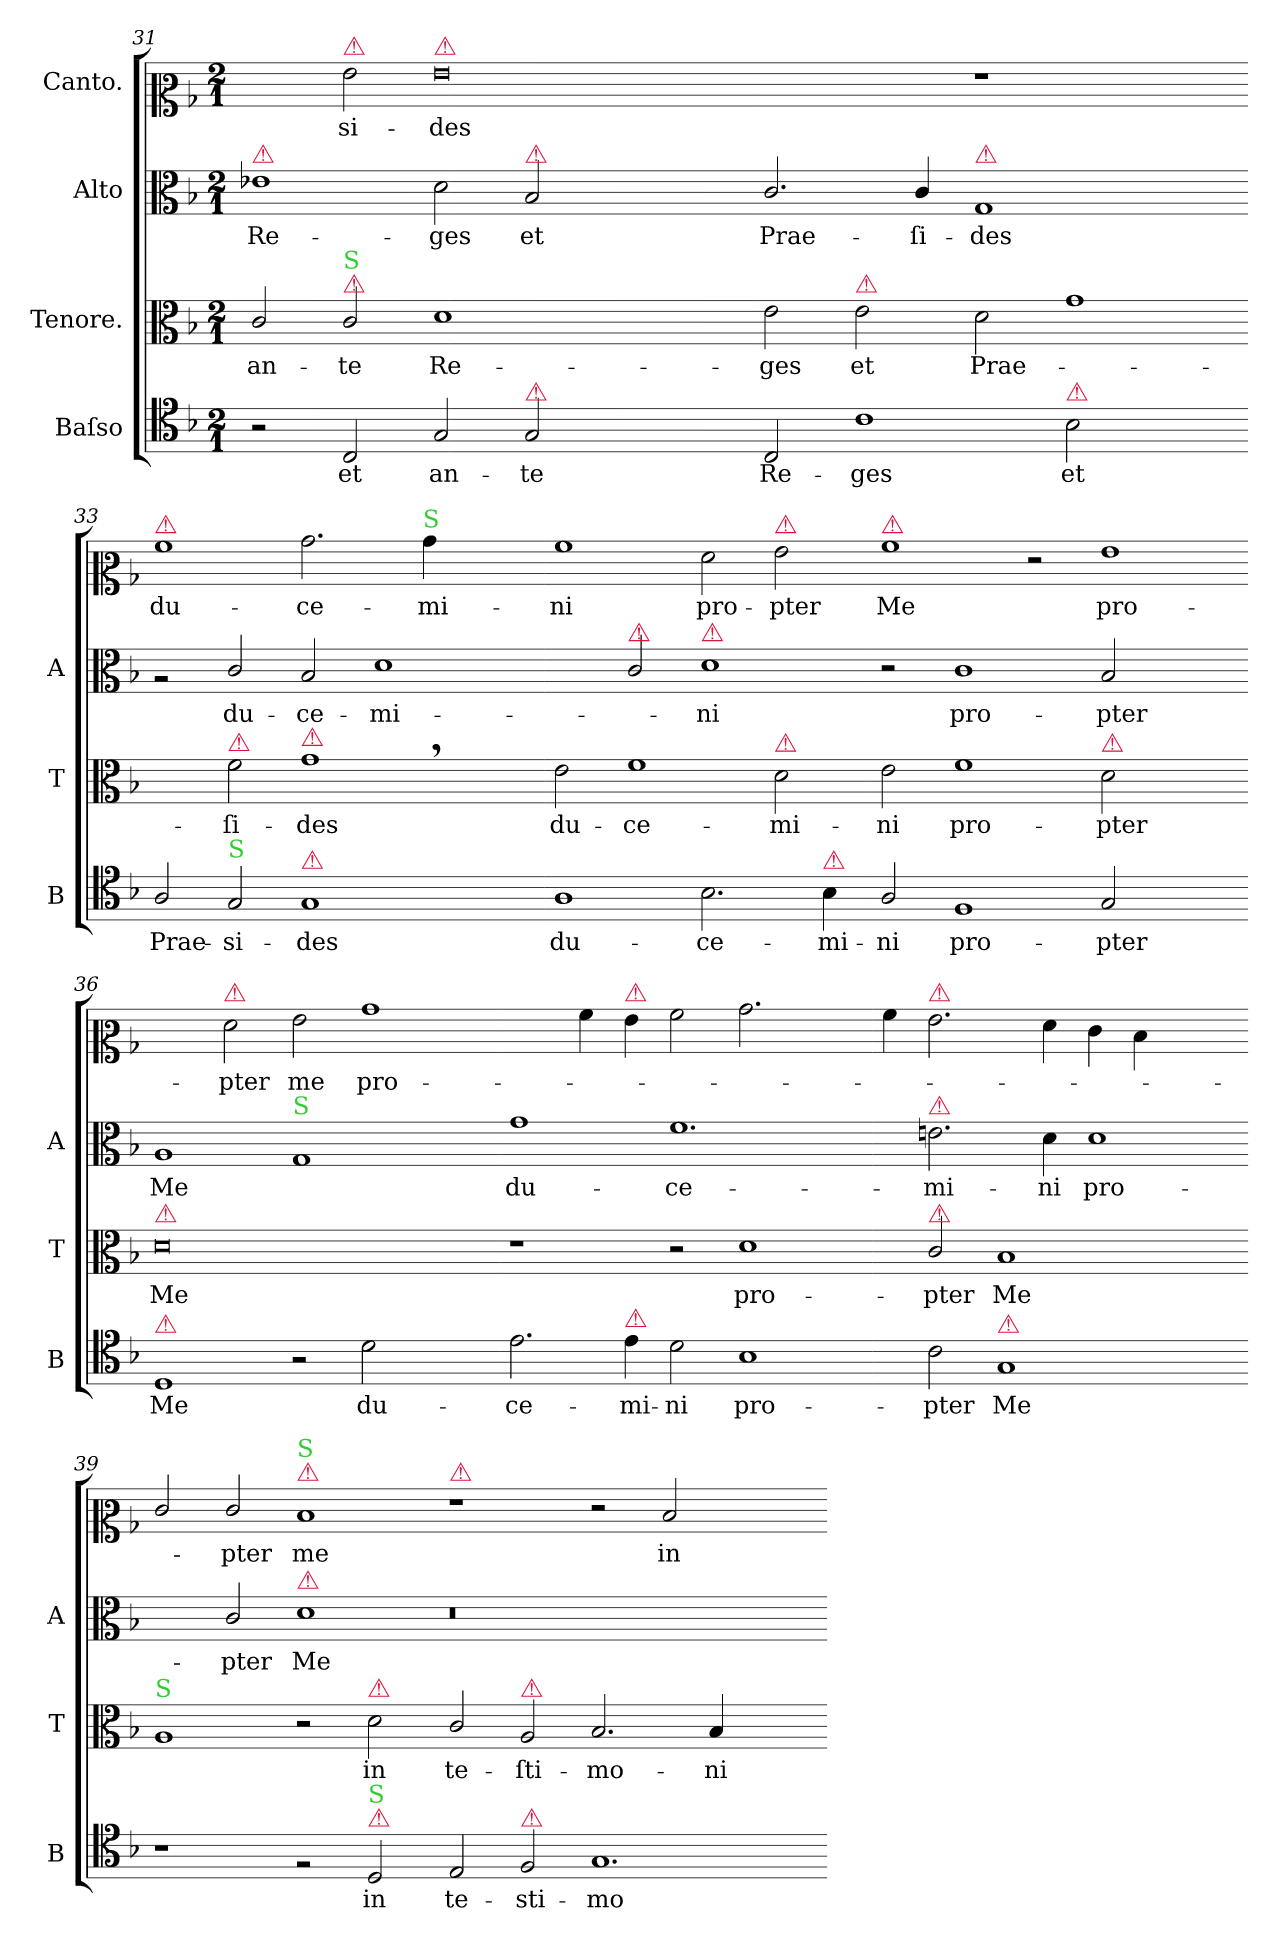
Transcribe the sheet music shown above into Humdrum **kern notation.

**kern	**text	**kern	**text	**kern	**text	**kern	**text
*part4	*part4	*part3	*part3	*part2	*part2	*part1	*part1
*staff4	*staff4	*staff3	*staff3	*staff2	*staff2	*staff1	*staff1
*I"Baſso	*	*I"Tenore.	*	*I"Alto	*	*I"Canto.	*
*I'B	*	*I'T	*	*I'A	*	*	*
*clefC4	*	*clefC3	*	*clefC3	*	*clefC2	*
*k[b-]	*	*k[b-]	*	*k[b-]	*	*k[b-]	*
*M2/1	*	*M2/1	*	*M2/1	*	*M2/1	*
=31	=31	=31	=31	=31	=31	=31	=31
!	!	!	!	!LO:TX:a:color=crimson:t=⚠	!	!	!
!	!	!	!LO:LY:i	!	!LO:LY:i	!	!
2r	.	2c/	an-	1e-X	Re-	2ryy	.
!	!	!	!	!	!	!LO:TX:a:color=crimson:t=⚠	!
!	!	!LO:TX:a:color=crimson:t=⚠	!	!	!	!	!
!	!	!LO:TX:a:color=limegreen:t=S	!	!	!	!	!
!	!LO:LY:i	!	!LO:LY:i	!	!	!	!
2C/	et	2c/	-te	.	.	2g\	-si-
!	!	!	!	!	!	!LO:TX:a:color=crimson:t=⚠	!
!	!LO:LY:i	!	!LO:LY:i	!	!LO:LY:i	!	!
2G/	an-	1d	Re-	2d\	-ges	0g	-des
!	!	!	!	!LO:TX:a:color=crimson:t=⚠	!	!	!
!LO:TX:a:color=crimson:t=⚠	!	!	!	!	!	!	!
!	!LO:LY:i	!	!	!	!LO:LY:i	!	!
2G/	-te	.	.	2B-/	et	.	.
1ryy	.	1ryy	.	1ryy	.	.	.
=32-	=32-	=32-	=32-	=32-	=32-	=32-	=32-
!	!LO:LY:i	!	!LO:LY:i	!	!LO:LY:i	!	!
2C/	Re-	2e\	-ges	2.c/	Prae-	1ryy	.
!	!	!LO:TX:a:color=crimson:t=⚠	!	!	!	!	!
!	!LO:LY:i	!	!LO:LY:i	!	!	!	!
1c	-ges	2e\	et	.	.	.	.
!	!	!	!	!	!LO:LY:i	!	!
.	.	.	.	4c/	-ſi-	.	.
!	!	!	!	!LO:TX:a:color=crimson:t=⚠	!	!	!
!	!	!	!LO:LY:i	!	!LO:LY:i	!	!
.	.	2d\	Prae-	1G	-des	1r	.
!LO:TX:a:color=crimson:t=⚠	!	!	!	!	!	!	!
2B-\	et	1g\	.	.	.	.	.
2ryy	.	.	.	2ryy	.	2ryy	.
=33-	=33-	=33-	=33-	=33-	=33-	=33-	=33-
!	!	!	!	!	!	!LO:TX:a:color=crimson:t=⚠	!
2A/	Prae-	2ryy	.	2rA	.	1a	du-
!	!	!LO:TX:a:color=crimson:t=⚠	!	!	!	!	!
!LO:TX:a:color=limegreen:t=S	!	!	!	!	!	!	!
!	!	!	!LO:LY:i	!	!	!	!
2G/	-si-	2f\	-ſi-	2c/	du-	.	.
!	!	!LO:TX:a:color=crimson:t=⚠	!	!	!	!	!
!LO:TX:a:color=crimson:t=⚠	!	!	!	!	!	!	!
!	!	!	!LO:LY:i	!	!	!	!
1G	-des	1g,<	-des	2B-/	-ce-	2.b-\	-ce-
.	.	.	.	1d\	-mi-	.	.
!	!	!	!	!	!	!LO:TX:a:color=limegreen:t=S	!
.	.	.	.	.	.	4b-\	-mi-
2ryy	.	2ryy	.	.	.	2ryy	.
=34-	=34-	=34-	=34-	=34-	=34-	=34-	=34-
1A	du-	2e\	du-	2ryy	.	1a	-ni
!	!	!	!	!LO:TX:a:color=crimson:t=⚠	!	!	!
.	.	1f	-ce-	2c/	.	.	.
!	!	!	!	!LO:TX:a:color=crimson:t=⚠	!	!	!
2.B-\	-ce-	.	.	1d	-ni	2f\	pro-
!	!	!	!	!	!	!LO:TX:a:color=crimson:t=⚠	!
!	!	!LO:TX:a:color=crimson:t=⚠	!	!	!	!	!
.	.	2d\	-mi-	.	.	2g\	-pter
!LO:TX:a:color=crimson:t=⚠	!	!	!	!	!	!	!
4B-\	-mi-	.	.	.	.	.	.
=35-	=35-	=35-	=35-	=35-	=35-	=35-	=35-
!	!	!	!	!	!	!LO:TX:a:color=crimson:t=⚠	!
2A/	-ni	2e\	-ni	2r	.	1a	Me
1F	pro-	1f	pro-	1c	pro-	.	.
.	.	.	.	.	.	2r	.
!	!	!LO:TX:a:color=crimson:t=⚠	!	!	!	!	!
2G/	-pter	2d\	-pter	2B-/	-pter	1g\	pro-
2ryy	.	2ryy	.	2ryy	.	.	.
=36-	=36-	=36-	=36-	=36-	=36-	=36-	=36-
!	!	!LO:TX:a:color=crimson:t=⚠	!	!	!	!	!
!LO:TX:a:color=crimson:t=⚠	!	!	!	!	!	!	!
1D	Me	0d	Me	1A	Me	2ryy	.
!	!	!	!	!	!	!LO:TX:a:color=crimson:t=⚠	!
.	.	.	.	.	.	2f\	-pter
!	!	!	!	!LO:TX:a:color=limegreen:t=S	!	!	!
2r	.	.	.	1G	.	2g\	me
2d\	du-	.	.	.	.	1b-\	pro-
2ryy	.	2ryy	.	2ryy	.	.	.
=37-	=37-	=37-	=37-	=37-	=37-	=37-	=37-
2.e\	-ce-	1r	.	1g	du-	2ryy	.
.	.	.	.	.	.	4a\	.
!	!	!	!	!	!	!LO:TX:a:color=crimson:t=⚠	!
!LO:TX:a:color=crimson:t=⚠	!	!	!	!	!	!	!
4e\	-mi-	.	.	.	.	4g\	.
2d\	-ni	2r	.	1.f	-ce-	2a\	.
!	!	!	!LO:LY:i	!	!	!	!
1B-\	pro-	1d\	pro-	.	.	2.b-\	.
.	.	.	.	.	.	4ryy	.
=38-	=38-	=38-	=38-	=38-	=38-	=38-	=38-
4ryy	.	4ryy	.	4ryy	.	4a\	.
!	!	!	!	!	!	!LO:TX:a:color=crimson:t=⚠	!
!	!	!	!	!LO:TX:a:color=crimson:t=⚠	!	!	!
!	!	!LO:TX:a:color=crimson:t=⚠	!	!	!	!	!
!	!	!	!LO:LY:i	!	!	!	!
2c\	-pter	2c/	-pter	2.en\	-mi-	2.g\	.
!LO:TX:a:color=crimson:t=⚠	!	!	!	!	!	!	!
!	!	!	!LO:LY:i	!	!	!	!
1G	Me	1B-	Me	.	.	.	.
.	.	.	.	4d\	-ni	4f\	.
.	.	.	.	1d\	pro-	4e\	.
.	.	.	.	.	.	4d\	.
2ryy	.	2ryy	.	.	.	2ryy	.
=39-	=39-	=39-	=39-	=39-	=39-	=39-	=39-
!	!	!LO:TX:a:color=limegreen:t=S	!	!	!	!	!
1r	.	1A	.	2ryy	.	2e/	.
.	.	.	.	2c/	-pter	2e/	-pter
!	!	!	!	!	!	!LO:TX:a:color=crimson:t=⚠	!
!	!	!	!	!	!	!LO:TX:a:color=limegreen:t=S	!
!	!	!	!	!LO:TX:a:color=crimson:t=⚠	!	!	!
2rF	.	2r	.	1d	Me	1d	me
!	!	!LO:TX:a:color=crimson:t=⚠	!	!	!	!	!
!LO:TX:a:color=crimson:t=⚠	!	!	!	!	!	!	!
!LO:TX:a:color=limegreen:t=S	!	!	!	!	!	!	!
2D/	in	2d\	in	.	.	.	.
=40-	=40-	=40-	=40-	=40-	=40-	=40-	=40-
!	!	!	!	!	!	!LO:TX:a:color=crimson:t=⚠	!
2E/	te-	2c/	te-	0r	.	1r	.
!	!	!LO:TX:a:color=crimson:t=⚠	!	!	!	!	!
!LO:TX:a:color=crimson:t=⚠	!	!	!	!	!	!	!
2F/	-sti-	2A/	-ſti-	.	.	.	.
1.G	-mo-	2.B-/	-mo-	.	.	2r	.
.	.	.	.	.	.	2d/	in
.	.	4B-/	-ni-	.	.	.	.
.	.	2ryy	.	2ryy	.	2ryy	.
=-	=-	=-	=-	=-	=-	=-	=-
*-	*-	*-	*-	*-	*-	*-	*-
